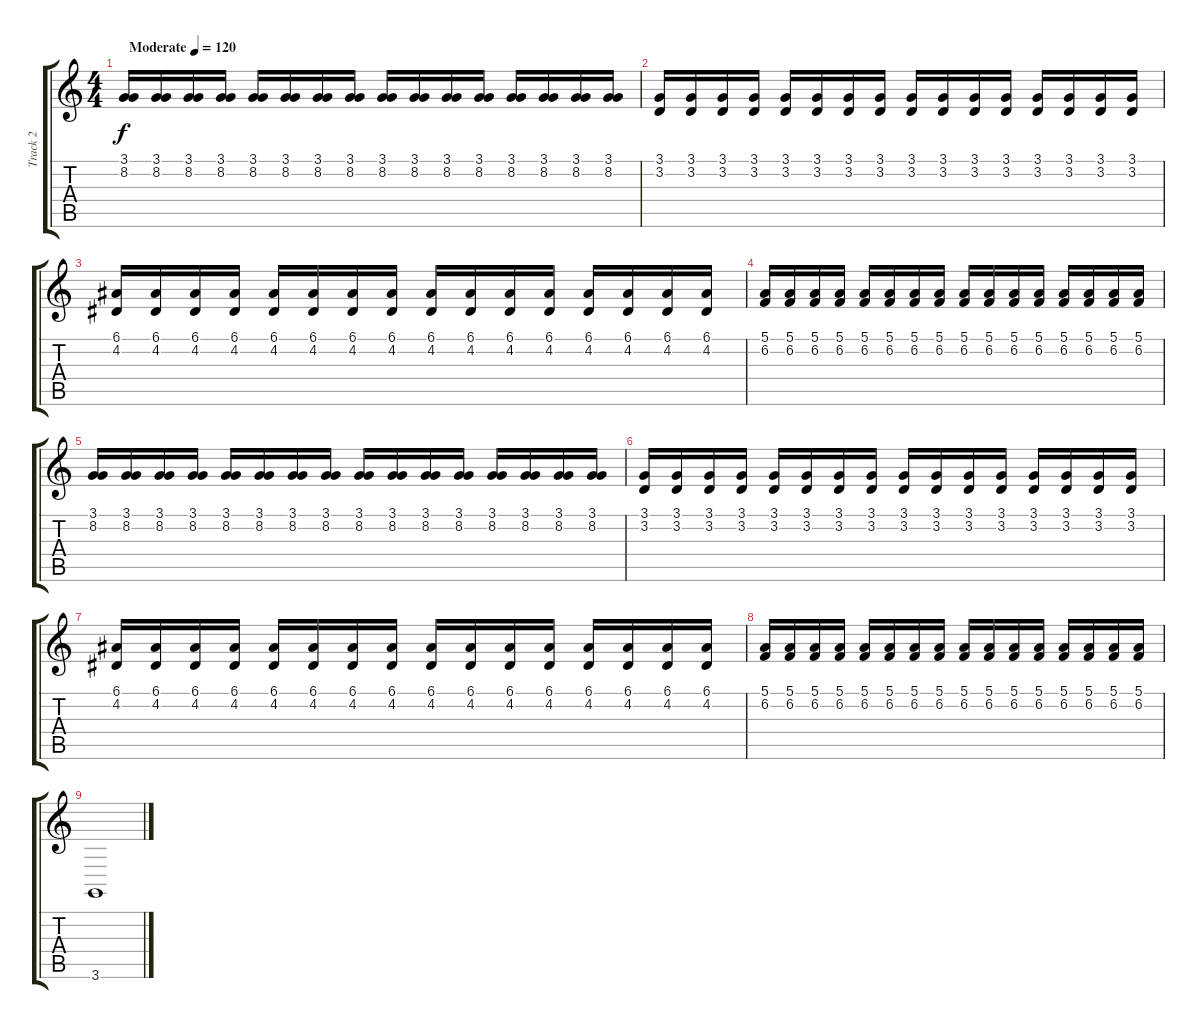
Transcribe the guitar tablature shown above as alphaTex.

\track ("Track 2" "Track 2") {instrument voiceoohs}
\staff {score tabs}
\tuning (E4 B3 G3 D3 A2 E2) {hide}
\ts (4 4)
\tempo (120 "Moderate")
\clef g2
\ks c
(3.1 8.2).16{dy f instrument voiceoohs} (3.1 8.2).16 (3.1 8.2).16 (3.1 8.2).16 (3.1 8.2).16 (3.1 8.2).16 (3.1 8.2).16 (3.1 8.2).16 (3.1 8.2).16 (3.1 8.2).16 (3.1 8.2).16 (3.1 8.2).16 (3.1 8.2).16 (3.1 8.2).16 (3.1 8.2).16 (3.1 8.2).16 |
(3.1 3.2).16 (3.1 3.2).16 (3.1 3.2).16 (3.1 3.2).16 (3.1 3.2).16 (3.1 3.2).16 (3.1 3.2).16 (3.1 3.2).16 (3.1 3.2).16 (3.1 3.2).16 (3.1 3.2).16 (3.1 3.2).16 (3.1 3.2).16 (3.1 3.2).16 (3.1 3.2).16 (3.1 3.2).16 |
(6.1 4.2).16 (6.1 4.2).16 (6.1 4.2).16 (6.1 4.2).16 (6.1 4.2).16 (6.1 4.2).16 (6.1 4.2).16 (6.1 4.2).16 (6.1 4.2).16 (6.1 4.2).16 (6.1 4.2).16 (6.1 4.2).16 (6.1 4.2).16 (6.1 4.2).16 (6.1 4.2).16 (6.1 4.2).16 |
(5.1 6.2).16 (5.1 6.2).16 (5.1 6.2).16 (5.1 6.2).16 (5.1 6.2).16 (5.1 6.2).16 (5.1 6.2).16 (5.1 6.2).16 (5.1 6.2).16 (5.1 6.2).16 (5.1 6.2).16 (5.1 6.2).16 (5.1 6.2).16 (5.1 6.2).16 (5.1 6.2).16 (5.1 6.2).16 |
(3.1 8.2).16 (3.1 8.2).16 (3.1 8.2).16 (3.1 8.2).16 (3.1 8.2).16 (3.1 8.2).16 (3.1 8.2).16 (3.1 8.2).16 (3.1 8.2).16 (3.1 8.2).16 (3.1 8.2).16 (3.1 8.2).16 (3.1 8.2).16 (3.1 8.2).16 (3.1 8.2).16 (3.1 8.2).16 |
(3.1 3.2).16 (3.1 3.2).16 (3.1 3.2).16 (3.1 3.2).16 (3.1 3.2).16 (3.1 3.2).16 (3.1 3.2).16 (3.1 3.2).16 (3.1 3.2).16 (3.1 3.2).16 (3.1 3.2).16 (3.1 3.2).16 (3.1 3.2).16 (3.1 3.2).16 (3.1 3.2).16 (3.1 3.2).16 |
(6.1 4.2).16 (6.1 4.2).16 (6.1 4.2).16 (6.1 4.2).16 (6.1 4.2).16 (6.1 4.2).16 (6.1 4.2).16 (6.1 4.2).16 (6.1 4.2).16 (6.1 4.2).16 (6.1 4.2).16 (6.1 4.2).16 (6.1 4.2).16 (6.1 4.2).16 (6.1 4.2).16 (6.1 4.2).16 |
(5.1 6.2).16 (5.1 6.2).16 (5.1 6.2).16 (5.1 6.2).16 (5.1 6.2).16 (5.1 6.2).16 (5.1 6.2).16 (5.1 6.2).16 (5.1 6.2).16 (5.1 6.2).16 (5.1 6.2).16 (5.1 6.2).16 (5.1 6.2).16 (5.1 6.2).16 (5.1 6.2).16 (5.1 6.2).16 |
3.6.1
